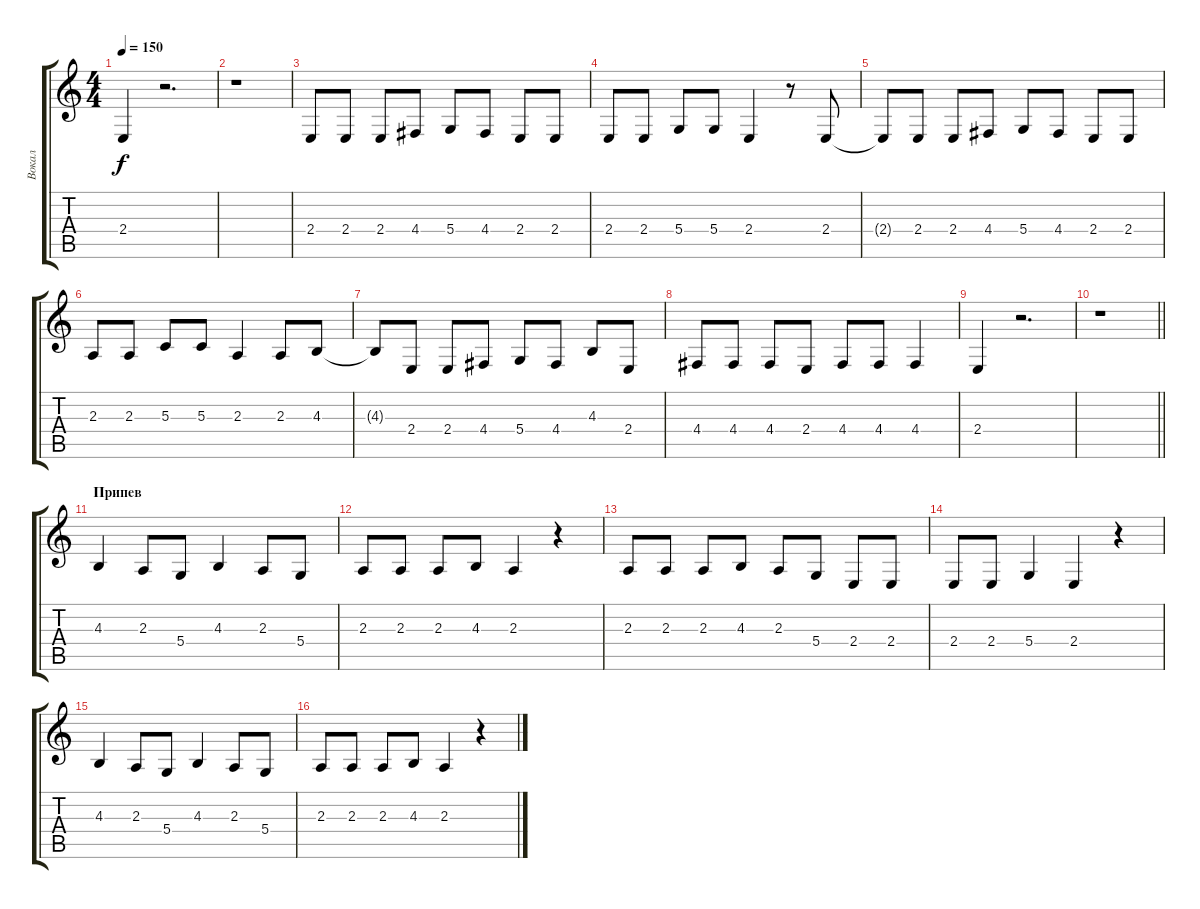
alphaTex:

\track ("Вокал" "Вокал") {instrument tenorsax}
\staff {score tabs}
\tuning (E4 B3 G3 D3 A2 E2) {hide}
\ts (4 4)
\tempo 150
\clef g2
\ks c
2.4{t}.4{dy f} r.2{d} |
r.1 |
2.4.8 2.4.8 2.4.8 4.4.8 5.4.8 4.4.8 2.4.8 2.4.8 |
2.4.8 2.4.8 5.4.8 5.4.8 2.4.4 r.8 2.4.8 |
2.4{t}.8 2.4.8 2.4.8 4.4.8 5.4.8 4.4.8 2.4.8 2.4.8 |
2.3.8 2.3.8 5.3.8 5.3.8 2.3.4 2.3.8 4.3.8 |
4.3{t}.8 2.4.8 2.4.8 4.4.8 5.4.8 4.4.8 4.3.8 2.4.8 |
4.4.8 4.4.8 4.4.8 2.4.8 4.4.8 4.4.8 4.4.4 |
2.4.4 r.2{d} |
\barLineRight lightlight
r.1 |
\section ("" "Припев")
4.3.4 2.3.8 5.4.8 4.3.4 2.3.8 5.4.8 |
2.3.8 2.3.8 2.3.8 4.3.8 2.3.4 r.4 |
2.3.8 2.3.8 2.3.8 4.3.8 2.3.8 5.4.8 2.4.8 2.4.8 |
2.4.8 2.4.8 5.4.4 2.4.4 r.4 |
4.3.4 2.3.8 5.4.8 4.3.4 2.3.8 5.4.8 |
2.3.8 2.3.8 2.3.8 4.3.8 2.3.4 r.4
